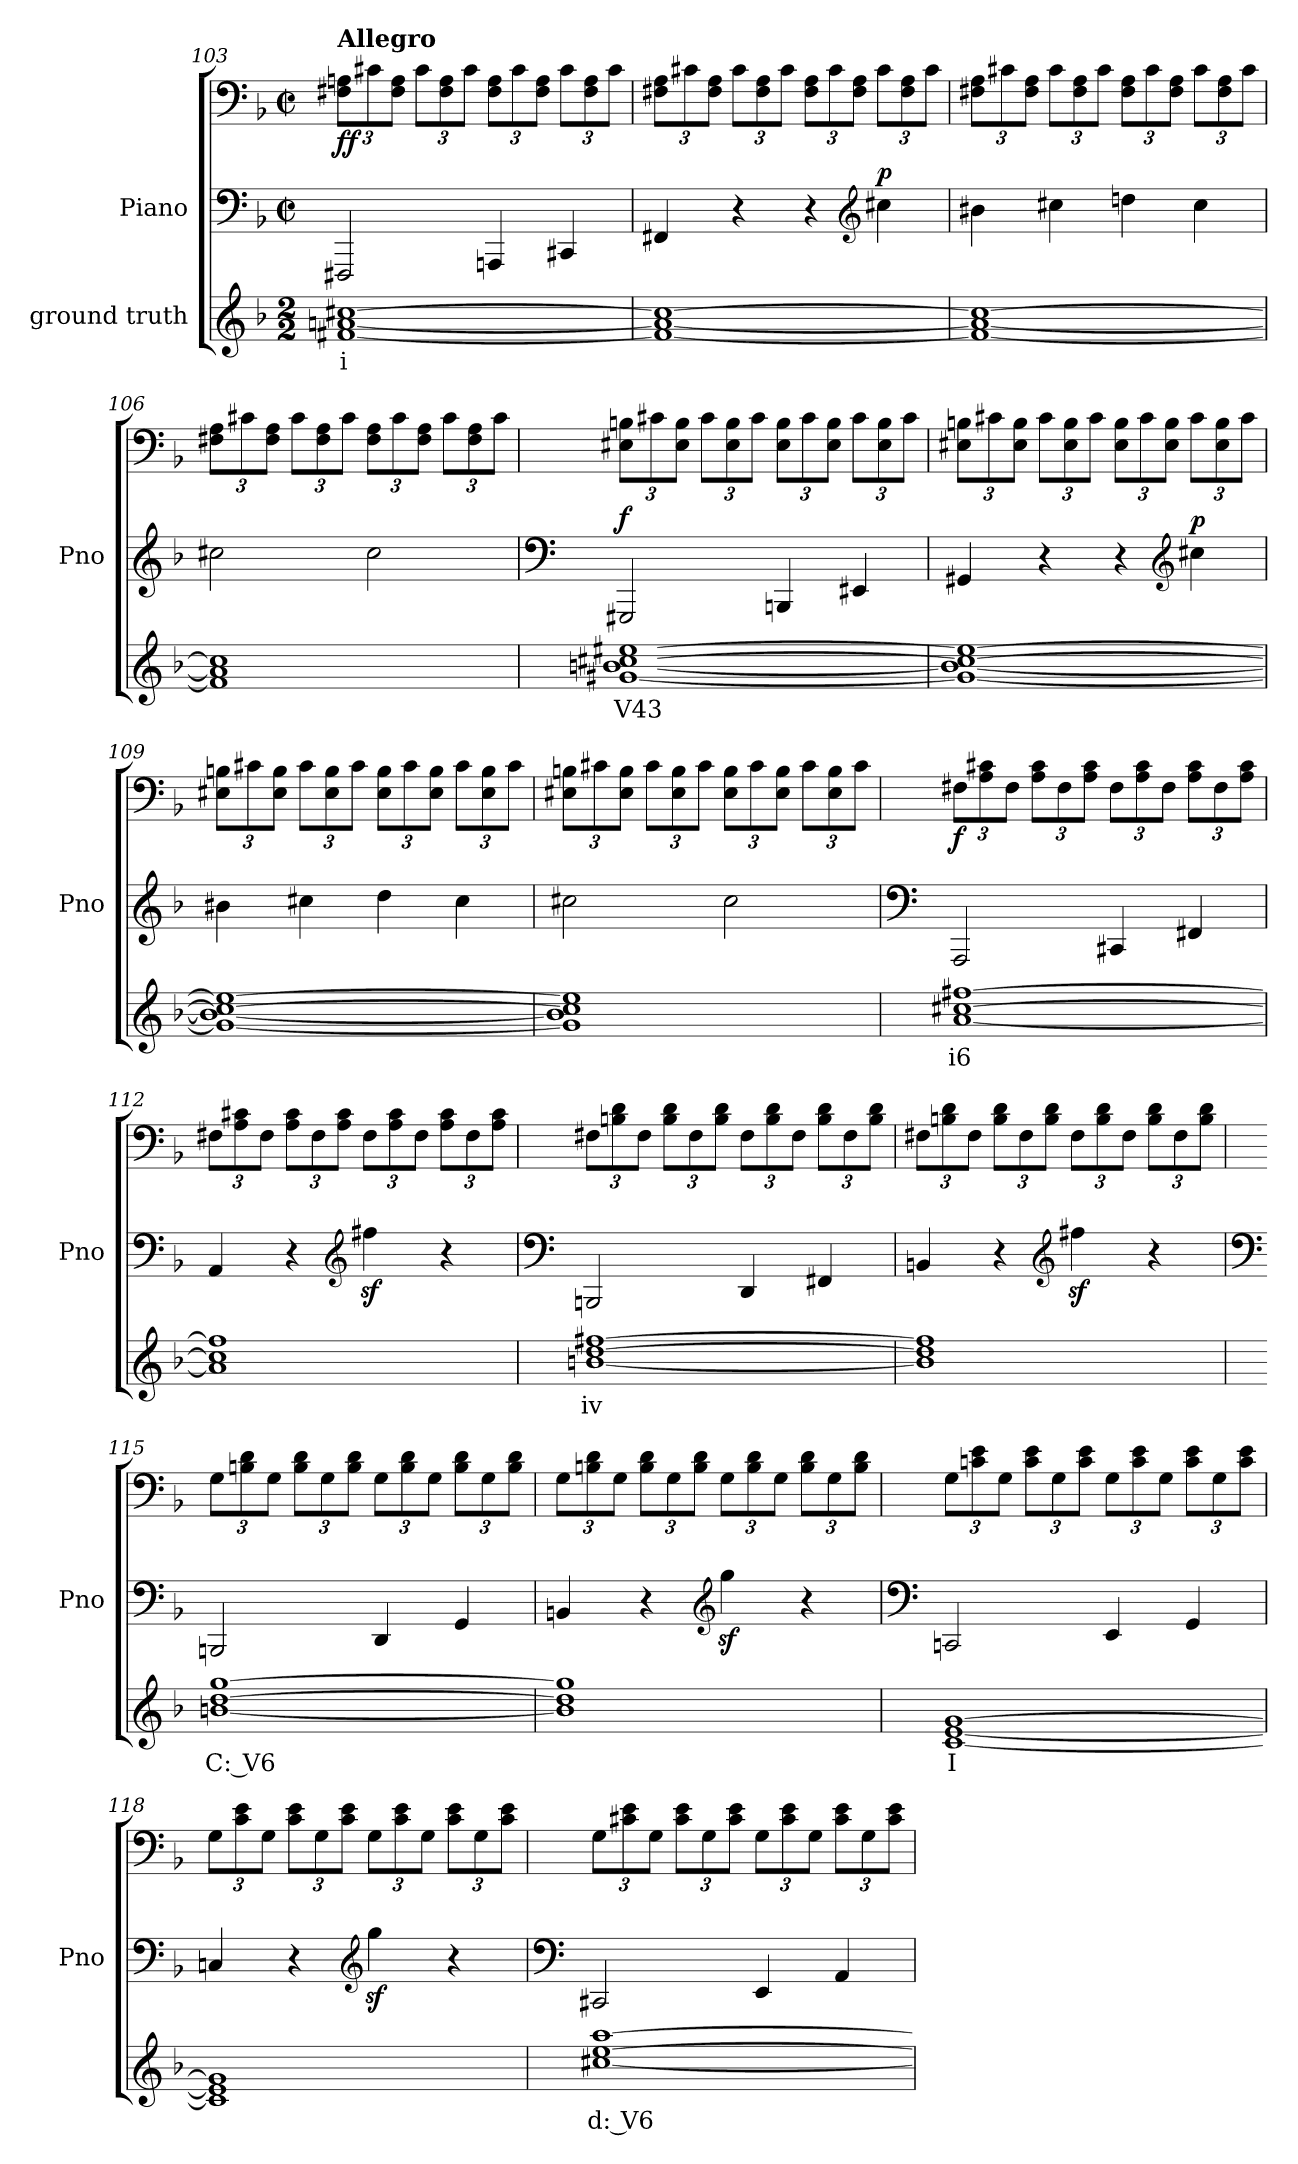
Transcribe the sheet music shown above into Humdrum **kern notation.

**kern	**text	**kern	**kern	**dynam
*part2	*part2	*part1	*part1	*part1
*staff3	*staff3	*staff2	*staff1	*staff1/2
*I"ground truth	*	*I"Piano	*	*
*	*	*I'Pno	*	*
*	*	*clefF4	*clefF4	*
*k[b-]	*	*k[b-]	*k[b-]	*
*d:	*	*F:	*F:	*
*M2/2	*	*M2/2	*M2/2	*
*	*	*met(c|)	*met(c|)	*
=103	=103	=103	=103	=103
*	*	*	*Xbrackettup	*
!	!	!	!LO:TX:a:B:t=Allegro	!
!	!	!	!	!LO:DY:b
[1f#X [1an [1cc#X	i	2FFF#X/	12F#X\ 12An\L	ff
.	.	.	12c#X\	.
.	.	.	12F#\ 12A\J	.
.	.	.	12c#\L	.
.	.	.	12F#\ 12A\	.
.	.	.	12c#\J	.
.	.	4AAAn/	12F#\ 12A\L	.
.	.	.	12c#\	.
.	.	.	12F#\ 12A\J	.
.	.	4CC#X/	12c#\L	.
.	.	.	12F#\ 12A\	.
.	.	.	12c#\J	.
=104	=104	=104	=104	=104
1f#_ 1a_ 1cc#_	.	4FF#X/	12F#X\ 12A\L	.
.	.	.	12c#X\	.
.	.	.	12F#\ 12A\J	.
.	.	4r	12c#\L	.
.	.	.	12F#\ 12A\	.
.	.	.	12c#\J	.
.	.	4r	12F#\ 12A\L	.
.	.	.	12c#\	.
.	.	.	12F#\ 12A\J	.
*	*	*clefG2	*	*
!	!	!	!	!LO:DY:a=2
.	.	4cc#X\	12c#\L	p
.	.	.	12F#\ 12A\	.
.	.	.	12c#\J	.
!!LO:LB:g=z
=105	=105	=105	=105	=105
1f#_ 1a_ 1cc#_	.	4b#X\	12F#X\ 12A\L	.
.	.	.	12c#X\	.
.	.	.	12F#\ 12A\J	.
.	.	4cc#X\	12c#\L	.
.	.	.	12F#\ 12A\	.
.	.	.	12c#\J	.
.	.	4ddn\	12F#\ 12A\L	.
.	.	.	12c#\	.
.	.	.	12F#\ 12A\J	.
.	.	4cc#\	12c#\L	.
.	.	.	12F#\ 12A\	.
.	.	.	12c#\J	.
=106	=106	=106	=106	=106
1f#] 1a] 1cc#]	.	2cc#X\	12F#X\ 12A\L	.
.	.	.	12c#X\	.
.	.	.	12F#\ 12A\J	.
.	.	.	12c#\L	.
.	.	.	12F#\ 12A\	.
.	.	.	12c#\J	.
.	.	2cc#\	12F#\ 12A\L	.
.	.	.	12c#\	.
.	.	.	12F#\ 12A\J	.
.	.	.	12c#\L	.
.	.	.	12F#\ 12A\	.
.	.	.	12c#\J	.
=107	=107	=107	=107	=107
*	*	*clefF4	*	*
!	!	!	!	!LO:DY:a=2
[1g#X [1bn [1cc#X [1ee#X	V43	2GGG#X/	12E#X\ 12Bn\L	f
.	.	.	12c#X\	.
.	.	.	12E#\ 12B\J	.
.	.	.	12c#\L	.
.	.	.	12E#\ 12B\	.
.	.	.	12c#\J	.
.	.	4BBBn/	12E#\ 12B\L	.
.	.	.	12c#\	.
.	.	.	12E#\ 12B\J	.
.	.	4EE#X/	12c#\L	.
.	.	.	12E#\ 12B\	.
.	.	.	12c#\J	.
!!LO:LB:g=z
=108	=108	=108	=108	=108
1g#_ 1b_ 1cc#_ 1ee#_	.	4GG#X/	12E#X\ 12Bn\L	.
.	.	.	12c#X\	.
.	.	.	12E#\ 12B\J	.
.	.	4r	12c#\L	.
.	.	.	12E#\ 12B\	.
.	.	.	12c#\J	.
.	.	4r	12E#\ 12B\L	.
.	.	.	12c#\	.
.	.	.	12E#\ 12B\J	.
*	*	*clefG2	*	*
!	!	!	!	!LO:DY:a=2
.	.	4cc#X\	12c#\L	p
.	.	.	12E#\ 12B\	.
.	.	.	12c#\J	.
=109	=109	=109	=109	=109
1g#_ 1b_ 1cc#_ 1ee#_	.	4b#X\	12E#X\ 12Bn\L	.
.	.	.	12c#X\	.
.	.	.	12E#\ 12B\J	.
.	.	4cc#X\	12c#\L	.
.	.	.	12E#\ 12B\	.
.	.	.	12c#\J	.
.	.	4dd\	12E#\ 12B\L	.
.	.	.	12c#\	.
.	.	.	12E#\ 12B\J	.
.	.	4cc#\	12c#\L	.
.	.	.	12E#\ 12B\	.
.	.	.	12c#\J	.
=110	=110	=110	=110	=110
1g#] 1b] 1cc#] 1ee#]	.	2cc#X\	12E#X\ 12Bn\L	.
.	.	.	12c#X\	.
.	.	.	12E#\ 12B\J	.
.	.	.	12c#\L	.
.	.	.	12E#\ 12B\	.
.	.	.	12c#\J	.
.	.	2cc#\	12E#\ 12B\L	.
.	.	.	12c#\	.
.	.	.	12E#\ 12B\J	.
.	.	.	12c#\L	.
.	.	.	12E#\ 12B\	.
.	.	.	12c#\J	.
!!LO:LB:g=z
=111	=111	=111	=111	=111
*	*	*clefF4	*	*
!	!	!	!	!LO:DY:b
[1a [1cc#X [1ff#X	i6	2AAA/	12F#X\L	f
.	.	.	12A\ 12c#X\	.
.	.	.	12F#\J	.
.	.	.	12A\ 12c#\L	.
.	.	.	12F#\	.
.	.	.	12A\ 12c#\J	.
.	.	4CC#X/	12F#\L	.
.	.	.	12A\ 12c#\	.
.	.	.	12F#\J	.
.	.	4FF#X/	12A\ 12c#\L	.
.	.	.	12F#\	.
.	.	.	12A\ 12c#\J	.
=112	=112	=112	=112	=112
1a] 1cc#] 1ff#]	.	4AA/	12F#X\L	.
.	.	.	12A\ 12c#X\	.
.	.	.	12F#\J	.
.	.	4r	12A\ 12c#\L	.
.	.	.	12F#\	.
.	.	.	12A\ 12c#\J	.
*	*	*clefG2	*	*
.	.	4ff#Xz<\	12F#\L	.
.	.	.	12A\ 12c#\	.
.	.	.	12F#\J	.
.	.	4r	12A\ 12c#\L	.
.	.	.	12F#\	.
.	.	.	12A\ 12c#\J	.
=113	=113	=113	=113	=113
*	*	*clefF4	*	*
[1bn [1dd [1ff#X	iv	2BBBn/	12F#X\L	.
.	.	.	12Bn\ 12d\	.
.	.	.	12F#\J	.
.	.	.	12B\ 12d\L	.
.	.	.	12F#\	.
.	.	.	12B\ 12d\J	.
.	.	4DD/	12F#\L	.
.	.	.	12B\ 12d\	.
.	.	.	12F#\J	.
.	.	4FF#X/	12B\ 12d\L	.
.	.	.	12F#\	.
.	.	.	12B\ 12d\J	.
!!LO:PB:g=z
=114	=114	=114	=114	=114
1b] 1dd] 1ff#]	.	4BBn/	12F#X\L	.
.	.	.	12Bn\ 12d\	.
.	.	.	12F#\J	.
.	.	4r	12B\ 12d\L	.
.	.	.	12F#\	.
.	.	.	12B\ 12d\J	.
*	*	*clefG2	*	*
.	.	4ff#Xz<\	12F#\L	.
.	.	.	12B\ 12d\	.
.	.	.	12F#\J	.
.	.	4r	12B\ 12d\L	.
.	.	.	12F#\	.
.	.	.	12B\ 12d\J	.
=115	=115	=115	=115	=115
*	*	*clefF4	*	*
[1bn [1dd [1gg	C: V6	2BBBn/	12G\L	.
.	.	.	12Bn\ 12d\	.
.	.	.	12G\J	.
.	.	.	12B\ 12d\L	.
.	.	.	12G\	.
.	.	.	12B\ 12d\J	.
.	.	4DD/	12G\L	.
.	.	.	12B\ 12d\	.
.	.	.	12G\J	.
.	.	4GG/	12B\ 12d\L	.
.	.	.	12G\	.
.	.	.	12B\ 12d\J	.
=116	=116	=116	=116	=116
1b] 1dd] 1gg]	.	4BBn/	12G\L	.
.	.	.	12Bn\ 12d\	.
.	.	.	12G\J	.
.	.	4r	12B\ 12d\L	.
.	.	.	12G\	.
.	.	.	12B\ 12d\J	.
*	*	*clefG2	*	*
.	.	4ggz<\	12G\L	.
.	.	.	12B\ 12d\	.
.	.	.	12G\J	.
.	.	4r	12B\ 12d\L	.
.	.	.	12G\	.
.	.	.	12B\ 12d\J	.
!!LO:LB:g=z
=117	=117	=117	=117	=117
*	*	*clefF4	*	*
[1c [1e [1g	I	2CCn/	12G\L	.
.	.	.	12cn\ 12e\	.
.	.	.	12G\J	.
.	.	.	12c\ 12e\L	.
.	.	.	12G\	.
.	.	.	12c\ 12e\J	.
.	.	4EE/	12G\L	.
.	.	.	12c\ 12e\	.
.	.	.	12G\J	.
.	.	4GG/	12c\ 12e\L	.
.	.	.	12G\	.
.	.	.	12c\ 12e\J	.
=118	=118	=118	=118	=118
1c] 1e] 1g]	.	4Cn/	12G\L	.
.	.	.	12c\ 12e\	.
.	.	.	12G\J	.
.	.	4r	12c\ 12e\L	.
.	.	.	12G\	.
.	.	.	12c\ 12e\J	.
*	*	*clefG2	*	*
.	.	4ggz<\	12G\L	.
.	.	.	12c\ 12e\	.
.	.	.	12G\J	.
.	.	4r	12c\ 12e\L	.
.	.	.	12G\	.
.	.	.	12c\ 12e\J	.
=119	=119	=119	=119	=119
*	*	*clefF4	*	*
[1cc#X [1ee [1aa	d: V6	2CC#X/	12G\L	.
.	.	.	12c#X\ 12e\	.
.	.	.	12G\J	.
.	.	.	12c#\ 12e\L	.
.	.	.	12G\	.
.	.	.	12c#\ 12e\J	.
.	.	4EE/	12G\L	.
.	.	.	12c#\ 12e\	.
.	.	.	12G\J	.
.	.	4AA/	12c#\ 12e\L	.
.	.	.	12G\	.
.	.	.	12c#\ 12e\J	.
=	=	=	=	=
*-	*-	*-	*-	*-
